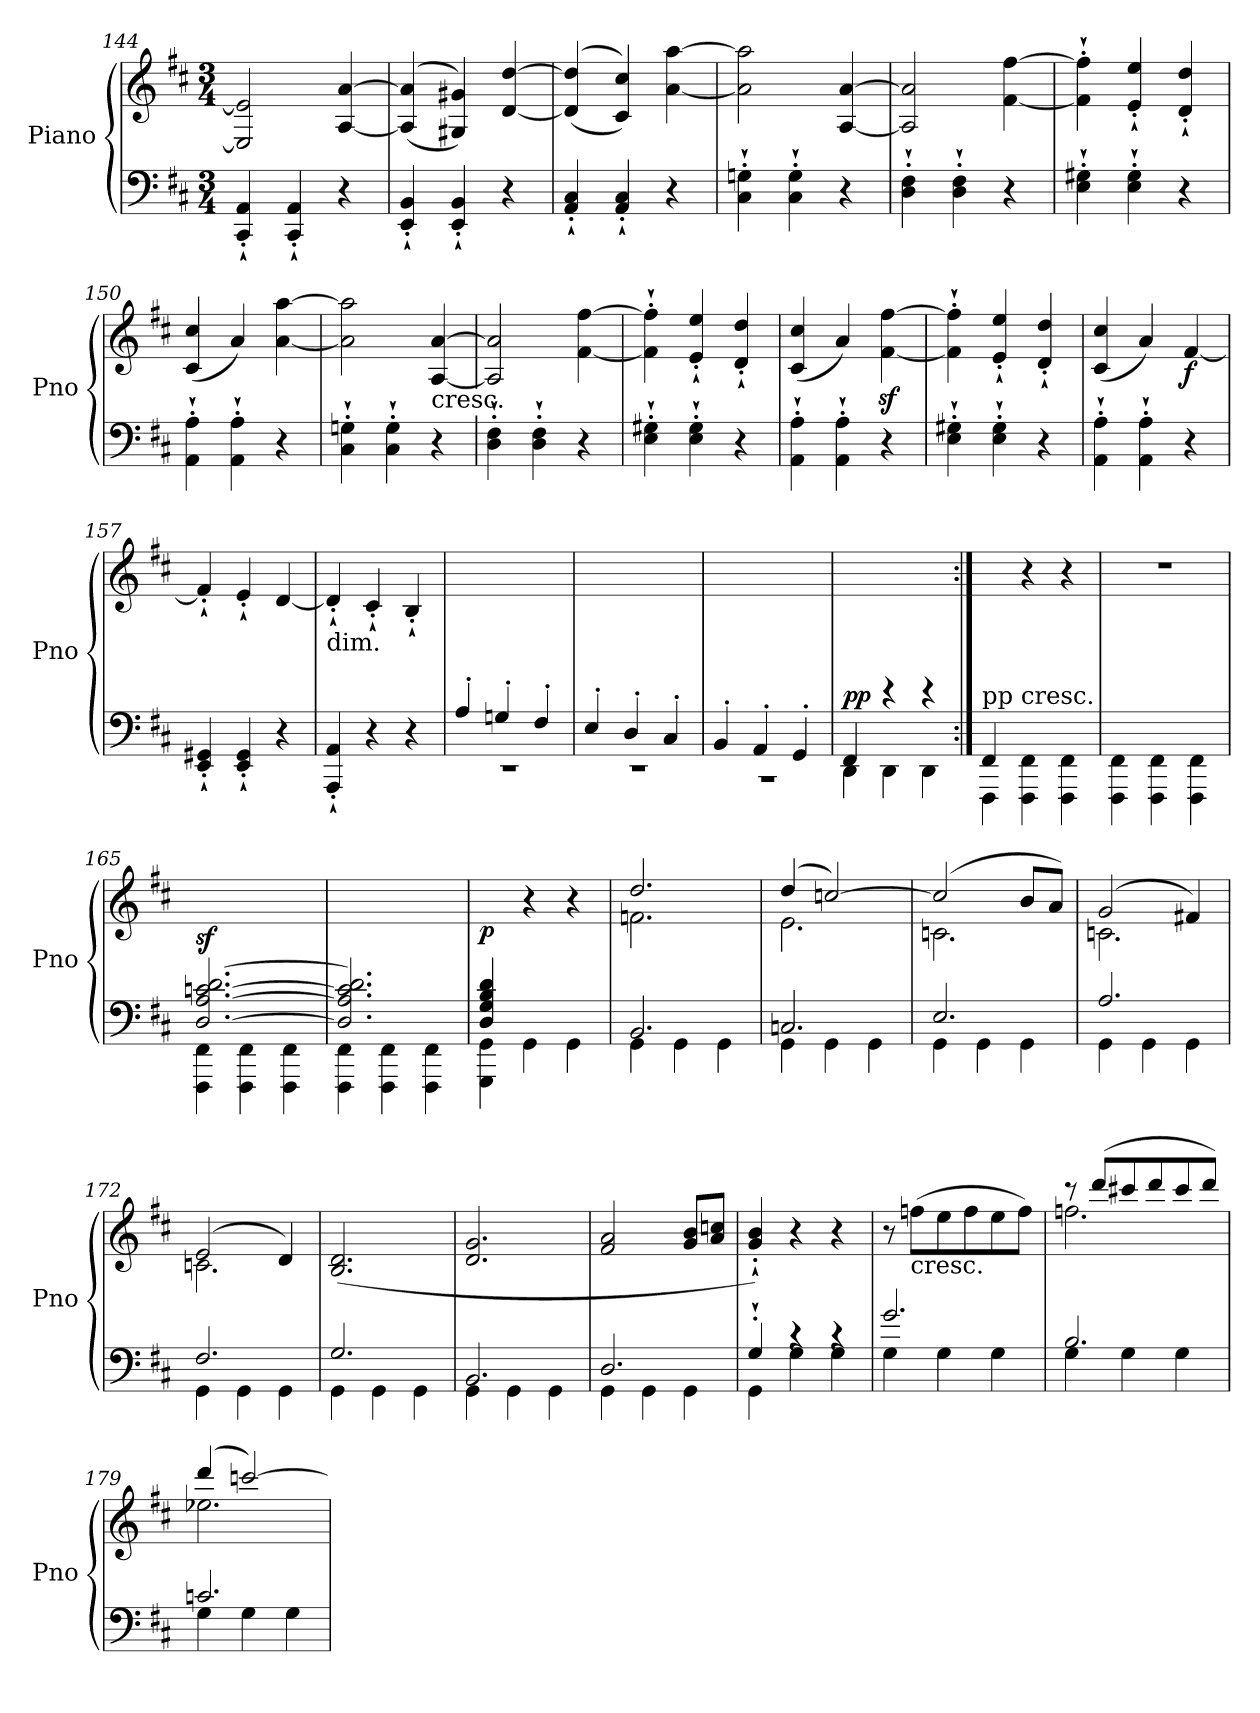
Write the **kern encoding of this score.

**kern	**kern	**dynam
*part1	*part1	*part1
*staff2	*staff1	*staff1/2
*I"Piano	*	*
*I'Pno	*	*
*clefF4	*clefG2	*
*k[f#c#]	*k[f#c#]	*
*D:	*D:	*
*M3/4	*M3/4	*
=144	=144	=144
4CC#/'` 4AA/'`	2E/] 2e/]	.
4CC#/'` 4AA/'`	.	.
4r	[4A/ [4a/	.
=145	=145	=145
4EE/'` 4BB/'`	(<(<4A/] 4a/]	.
4EE/'` 4BB/'`	4G#X/ 4g#X/))	.
4r	[4d/ [4dd/	.
=146	=146	=146
4AA/'` 4C#/'`	(<(<4d/] 4dd/]	.
4AA/'` 4C#/'`	4c#/ 4cc#/))	.
4r	[4a\ [4aa\	.
=147	=147	=147
4C#\'` 4Gn\'`	2a\] 2aa\]	.
4C#\'` 4G\'`	.	.
4r	[4A/ [4a/	.
!!LO:LB:g=z
=148	=148	=148
4D\'` 4F#\'`	2A/] 2a/]	.
4D\'` 4F#\'`	.	.
4r	[4f#\ [4ff#\	.
=149	=149	=149
4E\'` 4G#X\'`	4f#\]'` 4ff#\]'`	.
4E\'` 4G#\'`	4e/'` 4ee/'`	.
4r	4d/'` 4dd/'`	.
=150	=150	=150
4AA\'` 4A\'`	(<4c#/ 4cc#/	.
4AA\'` 4A\'`	4a/)	.
4r	[4a\ [4aa\	.
=151	=151	=151
4C#\'` 4Gn\'`	2a\] 2aa\]	.
4C#\'` 4G\'`	.	.
!	!LO:TX:b:t=cresc.	!
4r	[4A/ [4a/	.
=152	=152	=152
4D\'` 4F#\'`	2A/] 2a/]	.
4D\'` 4F#\'`	.	.
4r	[4f#\ [4ff#\	.
=153	=153	=153
4E\'` 4G#X\'`	4f#\]'` 4ff#\]'`	.
4E\'` 4G#\'`	4e/'` 4ee/'`	.
4r	4d/'` 4dd/'`	.
=154	=154	=154
4AA\'` 4A\'`	(<4c#/ 4cc#/	.
4AA\'` 4A\'`	4a/)	.
4r	[4f#\z< [4ff#\z<	.
=155	=155	=155
4E\'` 4G#X\'`	4f#\]'` 4ff#\]'`	.
4E\'` 4G#\'`	4e/'` 4ee/'`	.
4r	4d/'` 4dd/'`	.
=156	=156	=156
4AA\'` 4A\'`	(<4c#/ 4cc#/	.
4AA\'` 4A\'`	4a/)	.
!	!	!LO:DY:b
4r	[4f#/	f
=157	=157	=157
4EE/'` 4GG#X/'`	4f#'`/]	.
4EE/'` 4GG#/'`	4e'`/	.
4r	[4d/	.
=158	=158	=158
!	!LO:TX:b:t=dim.	!
4AAA/'` 4AA/'`	4d'`/]	.
4r	4c#'`/	.
4r	4B'`/	.
!!LO:LB:g=z
=159	=159	=159
*^	*	*
4A'/	2.rEE	2.ryy	.
4Gn'/	.	.	.
4F#'/	.	.	.
=160	=160	=160	=160
4E'/	2.rEE	2.ryy	.
4D'/	.	.	.
4C#'/	.	.	.
=161	=161	=161	=161
4BB'/	2.rCC	2.ryy	.
4AA'/	.	.	.
4GG'/	.	.	.
=162	=162	=162	=162
!	!	!	!LO:DY:a=2
4FF#/	4DD\	4ryy	pp
2ryy	4DD\	4rAAA	.
.	4DD\	4rAAA	.
=163:|!	=163:|!	=163:|!	=163:|!
!LO:TX:a:t=pp cresc.	!	!	!
4FF#/	4FFF#\	4ryy	.
2ryy	4FFF#\ 4FF#\	4r	.
.	4FFF#\ 4FF#\	4r	.
*v	*v	*	*
=164	=164	=164
4FFF#\ 4FF#\	2.r	.
4FFF#\ 4FF#\	.	.
4FFF#\ 4FF#\	.	.
=165	=165	=165
*^	*	*
!	!	!	!LO:DY:b
[2.D/ [2.A/ [2.cn/ [2.d/	4FFF#\ 4FF#\	2.ryy	sf
.	4FFF#\ 4FF#\	.	.
.	4FFF#\ 4FF#\	.	.
=166	=166	=166	=166
2.D/] 2.A/] 2.c/] 2.d/]	4FFF#\ 4FF#\	2.ryy	.
.	4FFF#\ 4FF#\	.	.
.	4FFF#\ 4FF#\	.	.
=167	=167	=167	=167
!	!	!	!LO:DY:b
4D/ 4G/ 4B/ 4d/	4GGG\ 4GG\	4ryy	p
2ryy	4GG\	4r	.
.	4GG\	4r	.
=168	=168	=168	=168
*	*	*^	*
2.BB/	4GG\	2.dd/	2.fn\	.
.	4GG\	.	.	.
.	4GG\	.	.	.
!!LO:LB:g=z	!!
=169	=169	=169	=169	=169
2.Cn/	4GG\	(>4dd/	2.e\	.
.	4GG\	[2ccn/)	.	.
.	4GG\	.	.	.
=170	=170	=170	=170	=170
2.E/	4GG\	(>2cc/]	2.cn\	.
.	4GG\	.	.	.
.	4GG\	8b/L	.	.
.	.	8a/J)	.	.
=171	=171	=171	=171	=171
2.A/	4GG\	(>2g/	2.cn\	.
.	4GG\	.	.	.
.	4GG\	4f#X/)	.	.
=172	=172	=172	=172	=172
2.F#/	4GG\	(>2e/	2.cn\	.
.	4GG\	.	.	.
.	4GG\	4d/)	.	.
*	*	*v	*v	*
=173	=173	=173	=173
2.G/	4GG\	(>2.B/ 2.d/	.
.	4GG\	.	.
.	4GG\	.	.
=174	=174	=174	=174
2.BB/	4GG\	2.d/ 2.g/	.
.	4GG\	.	.
.	4GG\	.	.
=175	=175	=175	=175
2.D/	4GG\	2f#/ 2a/	.
.	4GG\	.	.
.	4GG\	8g/ 8b/L	.
.	.	8a/ 8ccn/J	.
=176	=176	=176	=176
4G'`/	4GG\	4g/'` 4b/'`)	.
4rc	4G\	4r	.
4rc	4G\	4r	.
=177	=177	=177	=177
2.g/	4G\	8r	.
!	!	!LO:TX:b:t=cresc.	!
.	.	(>8ffn\L	.
.	4G\	8ee\	.
.	.	8ff\	.
.	4G\	8ee\	.
.	.	8ff\J)	.
!!LO:LB:g=z
=178	=178	=178	=178
*	*	*^	*
2.B/	4G\	8rccc	2.ffn\	.
.	.	(>8ddd/L	.	.
.	4G\	8ccc#X/	.	.
.	.	8ddd/	.	.
.	4G\	8ccc#/	.	.
.	.	8ddd/J)	.	.
=179	=179	=179	=179	=179
2.cn/	4G\	(>4ddd/	2.ee-X\	.
.	4G\	[2cccn/)	.	.
.	4G\	.	.	.
*v	*v	*	*	*
*	*v	*v	*
=	=	=
*-	*-	*-
